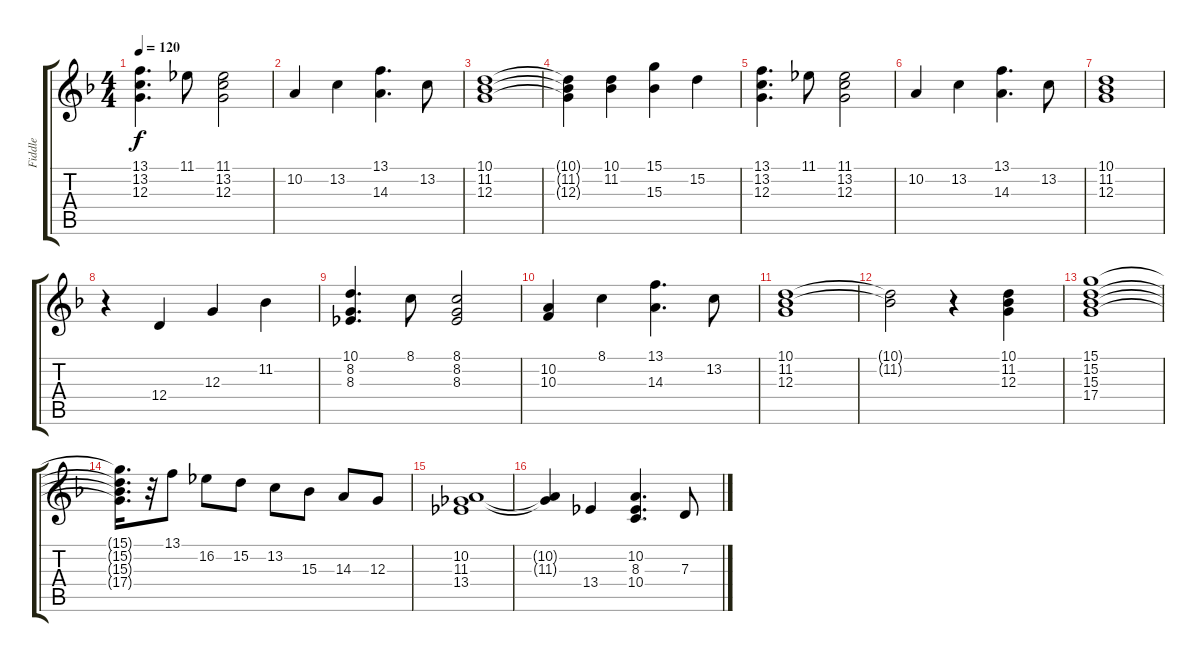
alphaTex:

\track ("Fiddle" "Fiddle") {instrument fiddle}
\staff {score tabs}
\tuning (E4 B3 G3 D3 A2 E2) {hide}
\ts (4 4)
\tempo 120
\clef g2
\ks dminor
(13.1 13.2 12.3).4{d dy f} 11.1.8 (11.1 13.2 12.3).2 |
10.2.4 13.2.4 (13.1 14.3).4{d} 13.2.8 |
(10.1 11.2 12.3).1 |
(10.1{t} 11.2{t} 12.3{t}).4 (10.1 11.2).4 (15.1 15.3).4 15.2.4 |
(13.1 13.2 12.3).4{d} 11.1.8 (11.1 13.2 12.3).2 |
10.2.4 13.2.4 (13.1 14.3).4{d} 13.2.8 |
(10.1 11.2 12.3).1 |
r.4 12.4.4 12.3.4 11.2.4 |
(10.1 8.2 8.3).4{d} 8.1.8 (8.1 8.2 8.3).2 |
(10.2 10.3).4 8.1.4 (13.1 14.3).4{d} 13.2.8 |
(10.1 11.2 12.3).1 |
(10.1{t} 11.2{t}).2 r.4 (10.1 11.2 12.3).4 |
(15.1 15.2 15.3 17.4).1 |
(15.1{t} 15.2{t} 15.3{t} 17.4{t}).16{d} r.32 13.1.8 16.2.8 15.2.8 13.2.8 15.3.8 14.3.8 12.3.8 |
(10.2 11.3 13.4).1 |
(10.2{t} 11.3{t}).4 13.4.4 (10.2 8.3 10.4).4{d} 7.3.8
